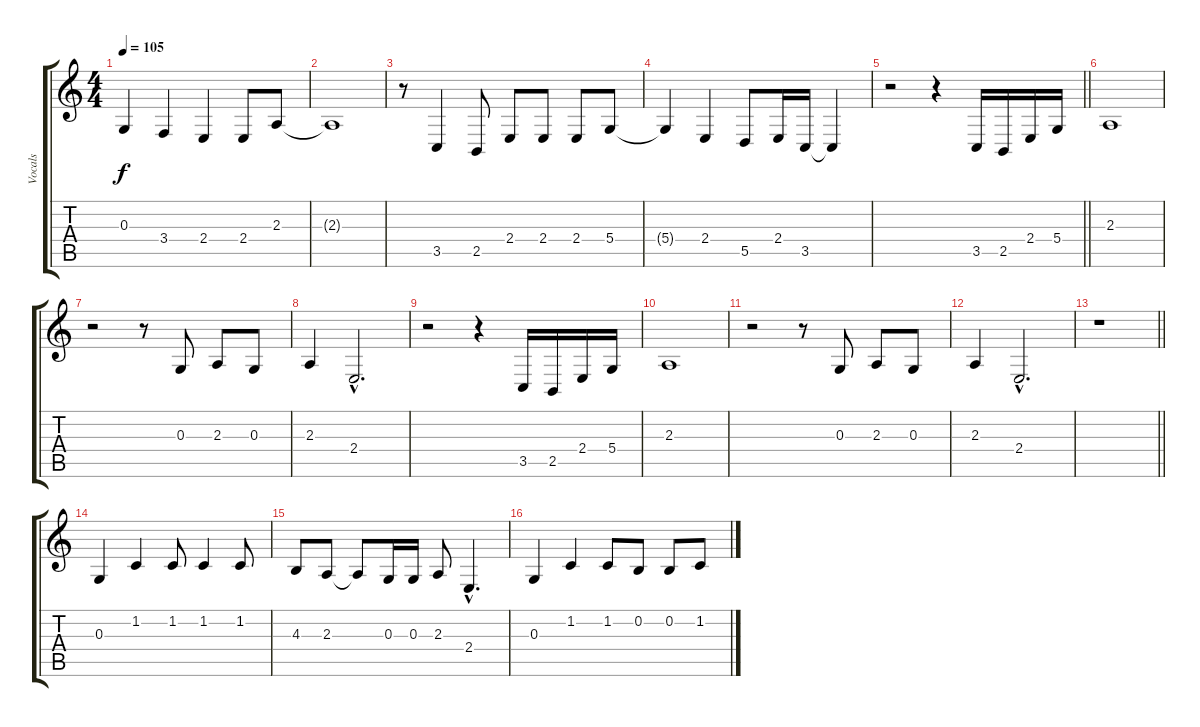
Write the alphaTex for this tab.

\track ("Vocals" "Vocals") {instrument altosax}
\staff {score tabs}
\tuning (E4 B3 G3 D3 A2 E2) {hide}
\ts (4 4)
\tempo 105
\clef g2
\ks c
0.3.4{dy f} 3.4.4 2.4.4 2.4.8 2.3.8 |
2.3{t}.1 |
r.8 3.5.4 2.5.8 2.4.8 2.4.8 2.4.8 5.4.8 |
5.4{t}.4 2.4.4 5.5.8 2.4.16 3.5.16 3.5{t}.4 |
\barLineRight lightlight
r.2 r.4 3.5.16 2.5.16 2.4.16 5.4.16 |
2.3.1 |
r.2 r.8 0.3.8 2.3.8 0.3.8 |
2.3.4 2.4{hac}.2{d} |
r.2 r.4 3.5.16 2.5.16 2.4.16 5.4.16 |
2.3.1 |
r.2 r.8 0.3.8 2.3.8 0.3.8 |
2.3.4 2.4{hac}.2{d} |
\barLineRight lightlight
r.1 |
0.3.4 1.2.4 1.2.8 1.2.4 1.2.8 |
4.3.8 2.3.8 2.3{t}.8 0.3.16 0.3.16 2.3.8 2.4{hac}.4{d} |
0.3.4 1.2.4 1.2.8 0.2.8 0.2.8 1.2.8
